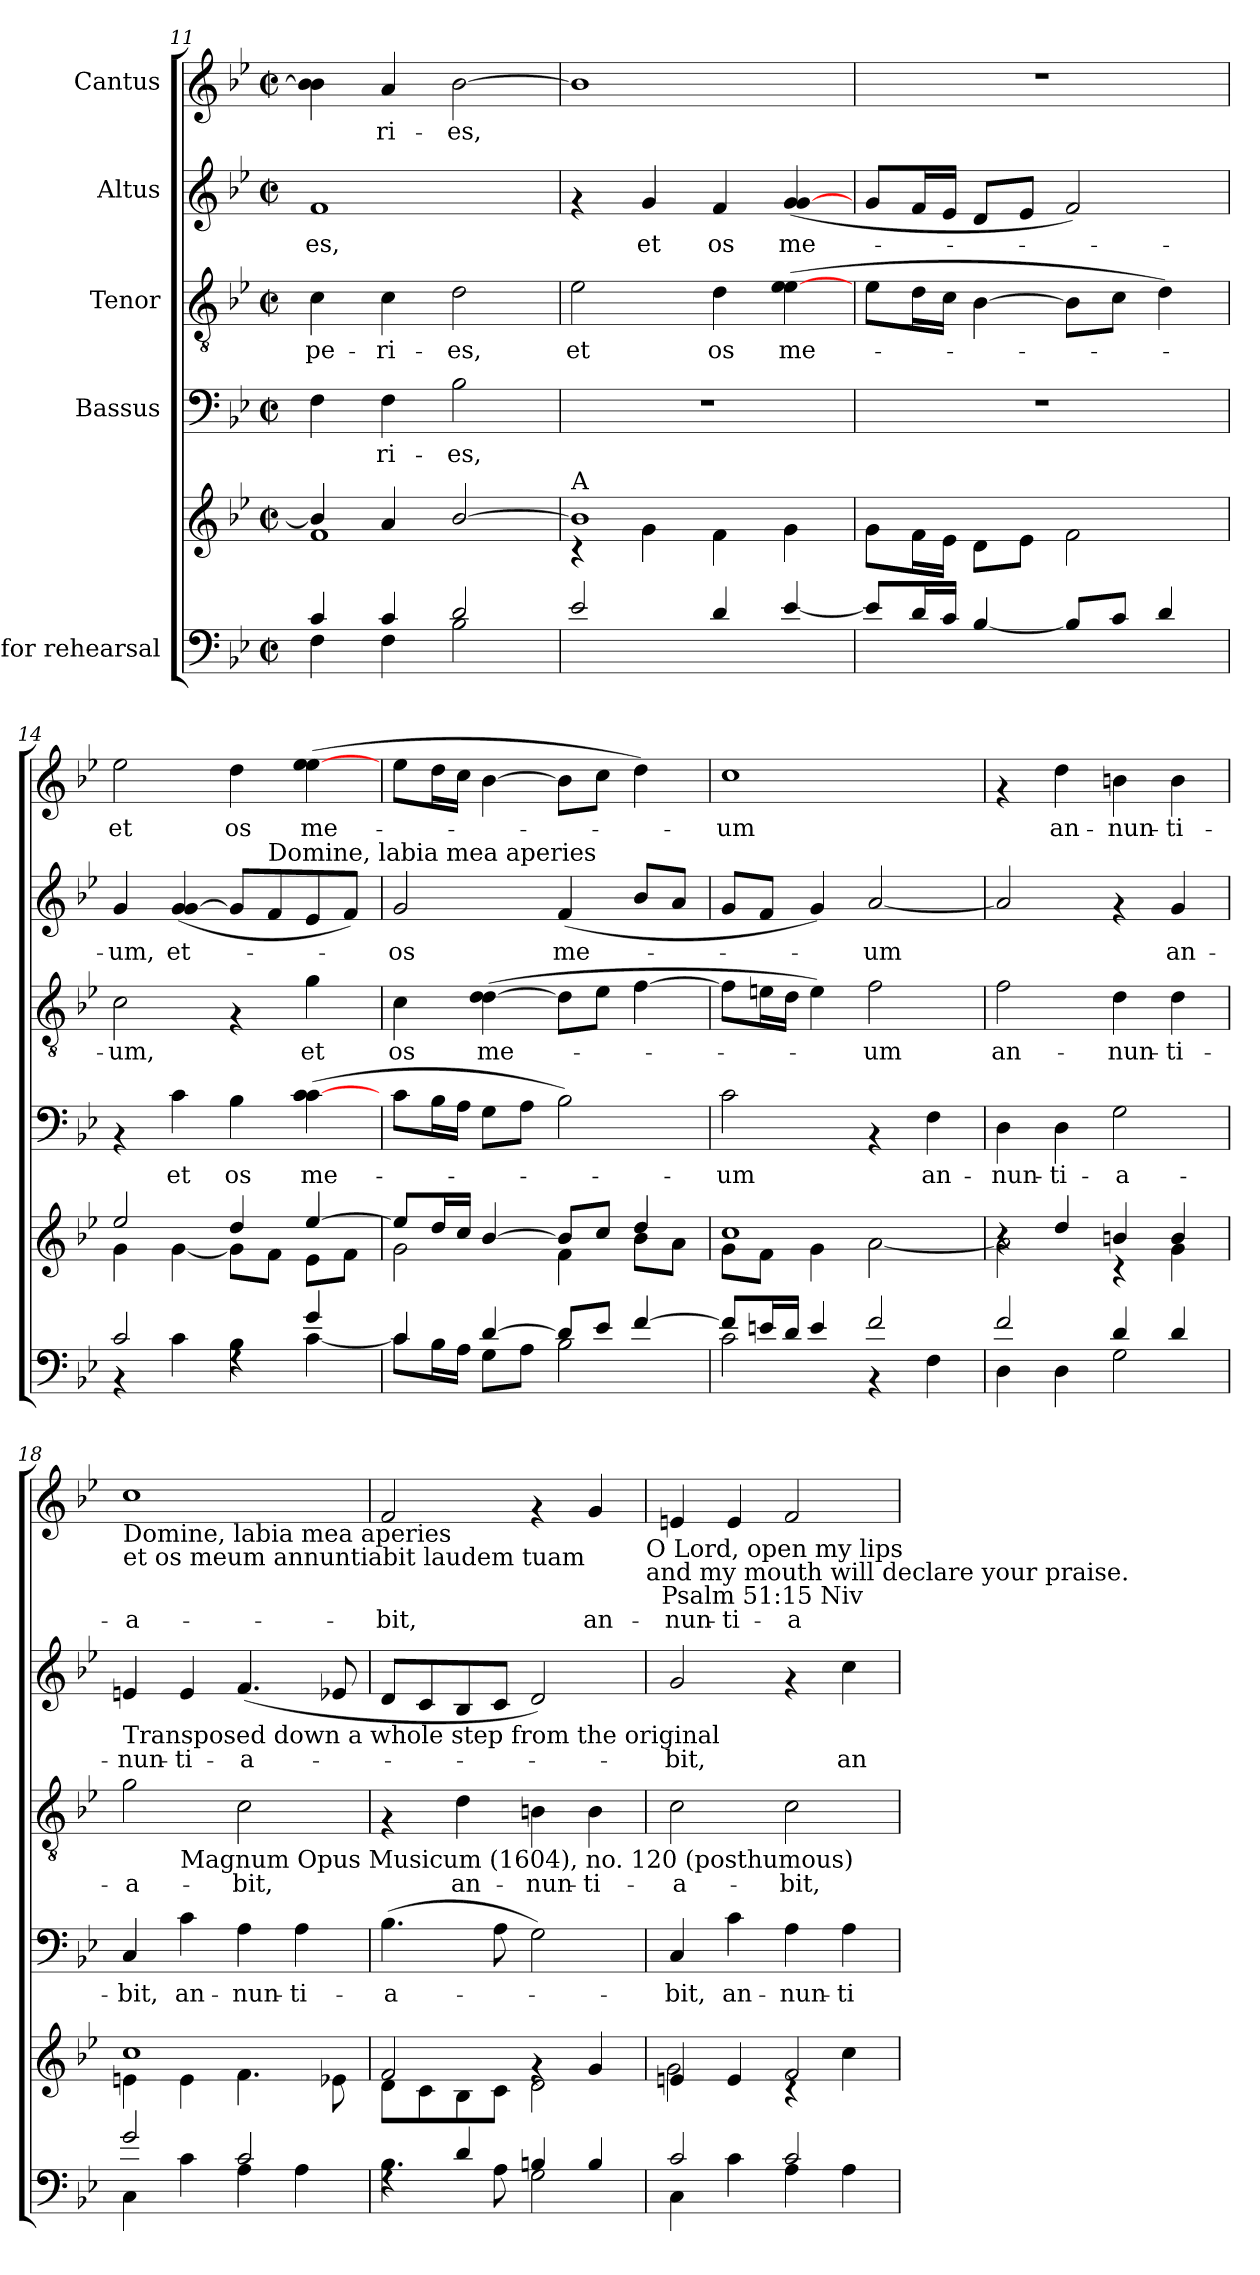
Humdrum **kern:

**kern	**kern	**kern	**text	**kern	**text	**kern	**text	**kern	**text
*part5	*part5	*part4	*part4	*part3	*part3	*part2	*part2	*part1	*part1
*staff6	*staff5	*staff4	*staff4	*staff3	*staff3	*staff2	*staff2	*staff1	*staff1
*I"(for rehearsal	*	*I"Bassus	*	*I"Tenor	*	*I"Altus	*	*I"Cantus	*
*clefF4	*clefG2	*clefF4	*	*clefGv2	*	*clefG2	*	*clefG2	*
*k[b-e-]	*k[b-e-]	*k[b-e-]	*	*k[b-e-]	*	*k[b-e-]	*	*k[b-e-]	*
*B-:	*B-:	*B-:	*	*B-:	*	*B-:	*	*B-:	*
*M2/2	*M2/2	*M2/2	*	*M2/2	*	*M2/2	*	*M2/2	*
*met(c|)	*met(c|)	*met(c|)	*	*met(c|)	*	*met(c|)	*	*met(c|)	*
=11	=11	=11	=11	=11	=11	=11	=11	=11	=11
*^	*^	*	*	*	*	*	*	*	*
!	!	!	!	!	!	!	!LO:LY:b	!	!LO:LY:b	!	!
4c/	4F\	4b-/]	1f	4F\	.	4c\	-pe-	1f	-es,	4b-\] 4b-\	.
!	!	!	!	!	!LO:LY:b	!	!LO:LY:b	!	!	!	!LO:LY:b
4c/	4F\	4a/	.	4F\	-ri-	4c\	-ri-	.	.	4a/	-ri-
!	!	!	!	!	!LO:LY:b	!	!LO:LY:b	!	!	!	!LO:LY:b
2d/	2B-\	[>2b-/	.	2B-\	-es,	2d\	-es,	.	.	[>2b-\	-es,
=12	=12	=12	=12	=12	=12	=12	=12	=12	=12	=12	=12
!	!	!LO:TX:a:t=A	!	!	!	!	!	!	!	!	!
!	!	!	!	!	!	!	!LO:LY:b	!	!	!	!
*v	*v	*	*	*	*	*	*	*	*	*	*
2e-/	1b-]	4rB	1r	.	2e-\	et	4rf	.	1b-]	.
!	!	!	!	!	!	!	!	!LO:LY:b	!	!
.	.	4g\	.	.	.	.	4g/	et	.	.
!	!	!	!	!	!	!LO:LY:b	!	!LO:LY:b	!	!
4d/	.	4f\	.	.	4d\	os	4f/	os	.	.
!	!	!	!	!	!	!LO:LY:b	!	!LO:LY:b	!	!
[>4e-/	.	4g\	.	.	(>4e-\ [>4e-\	me-	(<4g/ [>4g/	me-	.	.
*	*v	*v	*	*	*	*	*	*	*	*
!!LO:PB:g=z
=13	=13	=13	=13	=13	=13	=13	=13	=13	=13
8e-/L]	8g\L	1r	.	8e-\L	.	8g/L	.	1r	.
16d/L	16f\L	.	.	16d\L	.	16f/L	.	.	.
16c/JJ	16e-\JJ	.	.	16c\JJ	.	16e-/JJ	.	.	.
[<4B-/	8d\L	.	.	[>4B-\	.	8d/L	.	.	.
.	8e-\J	.	.	.	.	8e-/J	.	.	.
8B-/L]	2f\	.	.	8B-\L]	.	2f/)	.	.	.
8c/J	.	.	.	8c\J	.	.	.	.	.
4d/	.	.	.	4d\)	.	.	.	.	.
=14	=14	=14	=14	=14	=14	=14	=14	=14	=14
*^	*^	*	*	*	*	*	*	*	*
!	!	!	!	!	!	!	!LO:LY:b	!	!LO:LY:b	!	!LO:LY:b
2c/	4rAA	2ee-/	4g\	4rAA	.	2c\	-um,	4g/	-um,	2ee-\	et
!	!	!	!	!	!LO:LY:b	!	!	!	!LO:LY:b	!	!
.	4c\	.	[<4g\	4c\	et	.	.	(<4g/ [<4g/	et-	.	.
!	!	!	!	!	!LO:LY:b	!	!	!	!	!	!LO:LY:b
4rF	4B-\	4dd/	8g\L]	4B-\	os	4rF	.	8g/L]	.	4dd\	os
!	!	!	!	!	!	!	!	!LO:TX:a:t=Domine, labia mea aperies	!	!	!
.	.	.	8f\J	.	.	.	.	8f/	.	.	.
!	!	!	!	!	!LO:LY:b	!	!LO:LY:b	!	!	!	!LO:LY:b
4g/	[<4c\	[>4ee-/	8e-\L	(>4c\ [>4c\	me-	4g\	et	8e-/	.	(>4ee-\ [>4ee-\	me-
.	.	.	8f\J	.	.	.	.	8f/J)	.	.	.
=15	=15	=15	=15	=15	=15	=15	=15	=15	=15	=15	=15
!	!	!	!	!	!	!	!LO:LY:b	!	!LO:LY:b	!	!
4c/	8c\L]	8ee-/L]	2g\	8c\L	.	4c\	os	2g/	-os	8ee-\L	.
.	16B-\L	16dd/L	.	16B-\L	.	.	.	.	.	16dd\L	.
.	16A\JJ	16cc/JJ	.	16A\JJ	.	.	.	.	.	16cc\JJ	.
!	!	!	!	!	!	!	!LO:LY:b	!	!	!	!
[>4d/	8G\L	[>4b-/	.	8G\L	.	(>4d\ [>4d\	me-	.	.	[>4b-\	.
.	8A\J	.	.	8A\J	.	.	.	.	.	.	.
!	!	!	!	!	!	!	!	!	!LO:LY:b	!	!
8d/L]	2B-\	8b-/L]	4f\	2B-\)	.	8d\L]	.	(<4f/	me-	8b-\L]	.
8e-/J	.	8cc/J	.	.	.	8e-\J	.	.	.	8cc\J	.
[>4f/	.	4dd/	8b-\L	.	.	[>4f\	.	8b-/L	.	4dd\)	.
.	.	.	8a\J	.	.	.	.	8a/J	.	.	.
=16	=16	=16	=16	=16	=16	=16	=16	=16	=16	=16	=16
!	!	!	!	!	!LO:LY:b	!	!	!	!	!	!LO:LY:b
8f/L]	2c\	1cc	8g\L	2c\	-um	8f\L]	.	8g/L	.	1cc	-um
16en/L	.	.	8f\J	.	.	16en\L	.	8f/J	.	.	.
16d/JJ	.	.	.	.	.	16d\JJ	.	.	.	.	.
4e/	.	.	4g\	.	.	4e\)	.	4g/)	.	.	.
!	!	!	!	!	!	!	!LO:LY:b	!	!LO:LY:b	!	!
2f/	4rAA	.	[<2a\	4rAA	.	2f\	-um	[<2a/	-um	.	.
!	!	!	!	!	!LO:LY:b	!	!	!	!	!	!
.	4F\	.	.	4F\	an-	.	.	.	.	.	.
=17	=17	=17	=17	=17	=17	=17	=17	=17	=17	=17	=17
!	!	!	!	!	!LO:LY:b	!	!LO:LY:b	!	!	!	!
2f/	4D\	4ra	2a\]	4D\	-nun-	2f\	an-	2a/]	.	4rf	.
!	!	!	!	!	!LO:LY:b	!	!	!	!	!	!LO:LY:b
.	4D\	4dd/	.	4D\	-ti-	.	.	.	.	4dd\	an-
!	!	!	!	!	!LO:LY:b	!	!LO:LY:b	!	!	!	!LO:LY:b
4d/	2G\	4bn/	4rB	2G\	-a-	4d\	-nun-	4rf	.	4bn\	-nun-
!	!	!	!	!	!	!	!LO:LY:b	!	!LO:LY:b	!	!LO:LY:b
4d/	.	4b/	4g\	.	.	4d\	-ti-	4g/	an-	4b\	-ti-
!!LO:LB:g=z
=18	=18	=18	=18	=18	=18	=18	=18	=18	=18	=18	=18
!	!	!	!	!	!	!	!	!	!	!LO:TX:b:t=Domine, labia mea aperies\net os meum annuntiabit laudem tuam	!
!	!	!	!	!	!	!	!	!LO:TX:b:t=Transposed down a whole step from the original	!	!	!
!	!	!	!	!	!	!LO:TX:a:t=Performance time&colon; ca. 1&colon;30	!	!	!	!	!
!	!	!	!	!	!	!LO:TX:b:t=Published&colon; Sacrae Cantiones (1585), no. 10 (munich)	!	!	!	!	!
!	!	!	!	!	!LO:LY:b	!	!LO:LY:b	!	!LO:LY:b	!	!LO:LY:b
*	*	*	*	*	*	*^	*	*	*	*	*
2g/	4C\	1cc	4en\	4C/	-bit,	2g\	4ryy	-a-	4en/	-nun-	1cc	-a-
!	!	!	!	!	!	!	!LO:TX:b:t=Magnum Opus Musicum (1604), no. 120 (posthumous)	!	!	!	!	!
!	!	!	!	!	!LO:LY:b	!	!	!	!	!LO:LY:b	!	!
.	4c\	.	4e\	4c\	an-	.	2.ryy	.	4e/	-ti-	.	.
!	!	!	!	!	!LO:LY:b	!	!	!LO:LY:b	!	!LO:LY:b	!	!
2c/	4A\	.	4.f\	4A\	-nun-	2c\	.	-bit,	(<4.f/	-a-	.	.
!	!	!	!	!	!LO:LY:b	!	!	!	!	!	!	!
.	4A\	.	.	4A\	-ti-	.	.	.	.	.	.	.
.	.	.	8e-X\	.	.	.	.	.	8e-X/	.	.	.
=19	=19	=19	=19	=19	=19	=19	=19	=19	=19	=19	=19	=19
!	!	!	!	!	!LO:LY:b	!	!	!	!	!	!	!LO:LY:b
*	*	*	*	*	*	*v	*v	*	*	*	*	*
4rF	4.B-\	2f/	8d\L	(>4.B-\	-a-	4rF	.	8d/L	.	2f/	-bit,
.	.	.	8c\	.	.	.	.	8c/	.	.	.
!	!	!	!	!	!	!	!LO:LY:b	!	!	!	!
4d/	.	.	8B-\	.	.	4d\	an-	8B-/	.	.	.
.	8A\	.	8c\J	8A\	.	.	.	8c/J	.	.	.
!	!	!	!	!	!	!	!LO:LY:b	!	!	!	!
4Bn/	2G\	4rf	2d\	2G\)	.	4Bn\	-nun-	2d/)	.	4rf	.
!	!	!	!	!	!	!	!LO:LY:b	!	!	!	!LO:LY:b
4B/	.	4g/	.	.	.	4B\	-ti-	.	.	4g/	an-
!	!	!	!	!	!	!	!	!	!	!LO:TX:b:t=O Lord, open my lips\nand my mouth will declare your praise.\n             Psalm 51&colon;15 Niv	!
=20	=20	=20	=20	=20	=20	=20	=20	=20	=20	=20	=20
!	!	!	!	!	!LO:LY:b	!	!LO:LY:b	!	!LO:LY:b	!	!LO:LY:b
2c/	4C\	4en/	2g\	4C/	-bit,	2c\	-a-	2g/	-bit,	4en/	-nun-
!	!	!	!	!	!LO:LY:b	!	!	!	!	!	!LO:LY:b
.	4c\	4e/	.	4c\	an-	.	.	.	.	4e/	-ti-
!	!	!	!	!	!LO:LY:b	!	!LO:LY:b	!	!	!	!LO:LY:b
2c/	4A\	2f/	4rB	4A\	-nun-	2c\	-bit,	4rf	.	2f/	-a-
!	!	!	!	!	!LO:LY:b	!	!	!	!LO:LY:b	!	!
.	4A\	.	4cc\	4A\	-ti-	.	.	4cc\	an-	.	.
*v	*v	*	*	*	*	*	*	*	*	*	*
*	*v	*v	*	*	*	*	*	*	*	*
=	=	=	=	=	=	=	=	=	=
*-	*-	*-	*-	*-	*-	*-	*-	*-	*-
